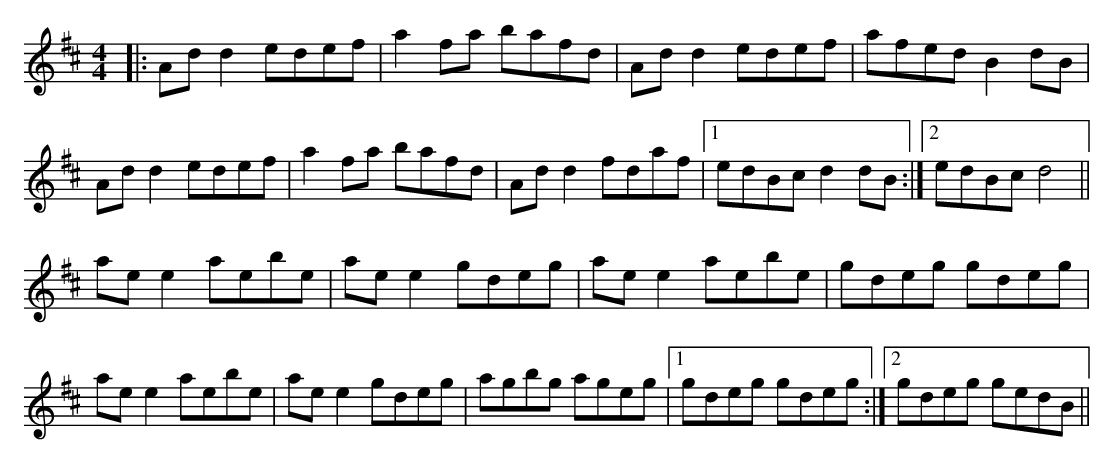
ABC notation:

X:1
M:4/4
K:D
|:Ad d2 edef|a2 fa bafd|Ad d2 edef|afed B2 dB|
Ad d2 edef|a2 fa bafd|Ad d2 fdaf|1 edBc d2 dB:|2 edBc d4||
ae e2 aebe|ae e2 gdeg|ae e2 aebe|gdeg gdeg|
ae e2 aebe|ae e2 gdeg|agbg ageg|1 gdeg gdeg:|2 gdeg gedB||
